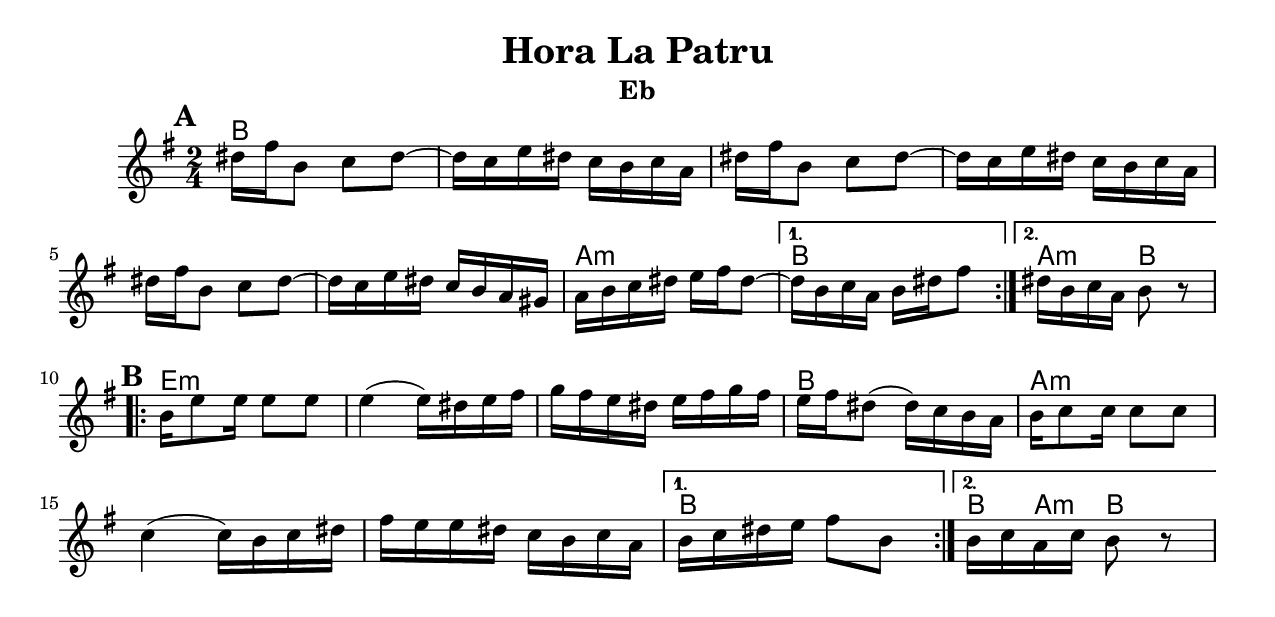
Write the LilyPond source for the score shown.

\version "2.18.0"
\include "english.ly"
\pointAndClickOff
\paper{
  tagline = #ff
  print-all-headers = ##t
  #(set-paper-size "letter")
}
date = #(strftime "%d-%m-%Y" (localtime (current-time)))

%\markup{ \italic{ \date }  }

%\markup{ Got something to say? }

global = {
  \clef treble
  \key g \minor
  \time 2/4
  \set Score.markFormatter = #format-mark-box-alphabet
}

%#################################### Melody ########################
%melody =  \transpose c d \relative c {  %transpose for clarinet
melody = \relative c' {
  \global
  %\partial 16*3 a16 d f   %lead in notes

  \repeat volta 2{
   \mark \default
   fs16 a d,8 ef fs~
   fs16 ef g fs ef d ef c
   fs16 a d,8 ef fs~
   fs16 ef g fs ef d ef c

   fs16 a d,8 ef fs~
   fs16 ef g fs ef d c b
   c16d ef fs g a fs8~
  }
  \alternative {
    {fs16 d ef c d fs a8 }
    {fs16 d ef c d8 r}
  }
  \break
  \repeat volta 2{
   \mark \default
   d16 g8 g16 g8 g
   g4(g16) fs g a
   bf16 a g fs g a bf a
   g16 a fs8(fs16)ef d c|

   d16 ef8 ef16 ef8 ef
   ef4(ef16) d ef fs|
   a16 g g fs ef d ef c
  }
   \alternative {
     { d16 ef fs g a8 d,}
     { d16 ef c ef d8 r}
   }

}
%################################# Lyrics #####################
%\addlyrics{ \set stanza = #"1. " }
%################################# Chords #######################
harmonies = \chordmode {
  d2*6
  c2:m
  d2
  c4:m d4
  %b
  g2*3:m
  d2
  c2*3:m
  d2
  d8 c8:m
  d4
}

\score {\transpose c a
  <<
    \new ChordNames {
      \set chordChanges = ##f
      \harmonies
    }
    \new Staff   \melody
  >>
  \header{
    title= "Hora La Patru"
    subtitle=""
    %composer= "Wallachia"
    instrument = "Eb"
    arranger= ""
  }
  \layout{indent = 1.0\cm}
  \midi {
    \tempo 4 = 120

    % \midi { }
  }
}
%{
% more verses:
\markup{}
\markup {
  \fill-line {
    \hspace #0.1 % distance from left margin
    \column {
      \line { "1."
	\column {
	  ""
	}
      }
      \hspace #0.2 % vertical distance between verses
      \line { "2."
	\column {
	 ""
	}
      }
    }
    \hspace #0.1  % horiz. distance between columns
    \column {
      \line { "3."
	\column {
	  ""
	}
      }
      \hspace #0.2 % distance between verses
      \line { "4."
	\column {
	 ""
	}
      }
    }
    \hspace #0.1 % distance to right margin
  }
}

%}
